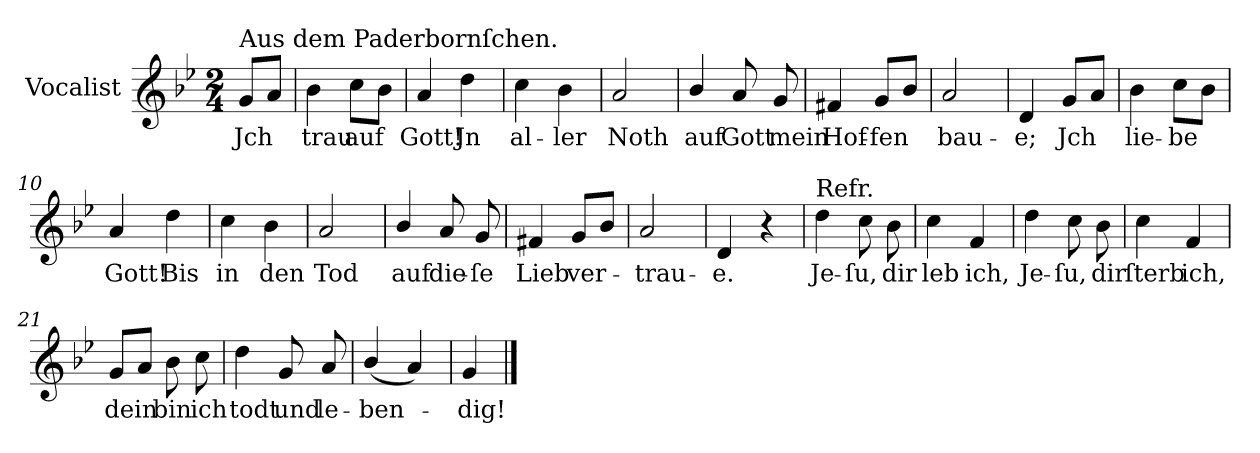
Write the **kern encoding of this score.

**kern	**text
*part1	*part1
*staff1	*staff1
*I"Vocalist	*
*k[b-e-]	*
*g:	*
*M2/4	*
=	=
!LO:TX:a:t=Aus dem Paderbornſchen.	!
8gL	Jch
8aJ	.
=1	=1
4b-	trau
8ccL	auf
8b-J	.
=2	=2
4a	Gott!
4dd	Jn
=3	=3
4cc	al-
4b-	-ler
=4	=4
2a	Noth
=5	=5
4b-/	auf
8a	Gott
8g	mein
=6	=6
4f#X	Hof-
8gL	-fen
8b-J	--
=7	=7
2a	bau-
=8	=8
4d	-e;
8gL	Jch
8aJ	.
=9	=9
4b-	lie-
8ccL	-be
8b-J	.
=10	=10
4a	Gott!
4dd	Bis
=11	=11
4cc	in
4b-	den
=12	=12
2a	Tod
=13	=13
4b-/	auf
8a	die-
8g	-ſe
=14	=14
4f#X	Lieb
8gL	ver-
8b-J	.
=15	=15
2a	-trau-
=16	=16
4d	-e.
4r	.
=17	=17
!LO:TX:a:t=Refr.	!
4dd	Je-
8cc	-ſu,
8b-	dir
=18	=18
4cc	leb
4f	ich,
=19	=19
4dd	Je-
8cc	-ſu,
8b-	dir
=20	=20
4cc	ſterb
4f	ich,
=21	=21
8gL	dein
8aJ	.
8b-	bin
8cc	ich
=22	=22
4dd	todt
8g	und
8a	le-
=23	=23
(>4b-/	-ben-
4a)	.
=24	=24
4g	-dig!
==	==
*-	*-
